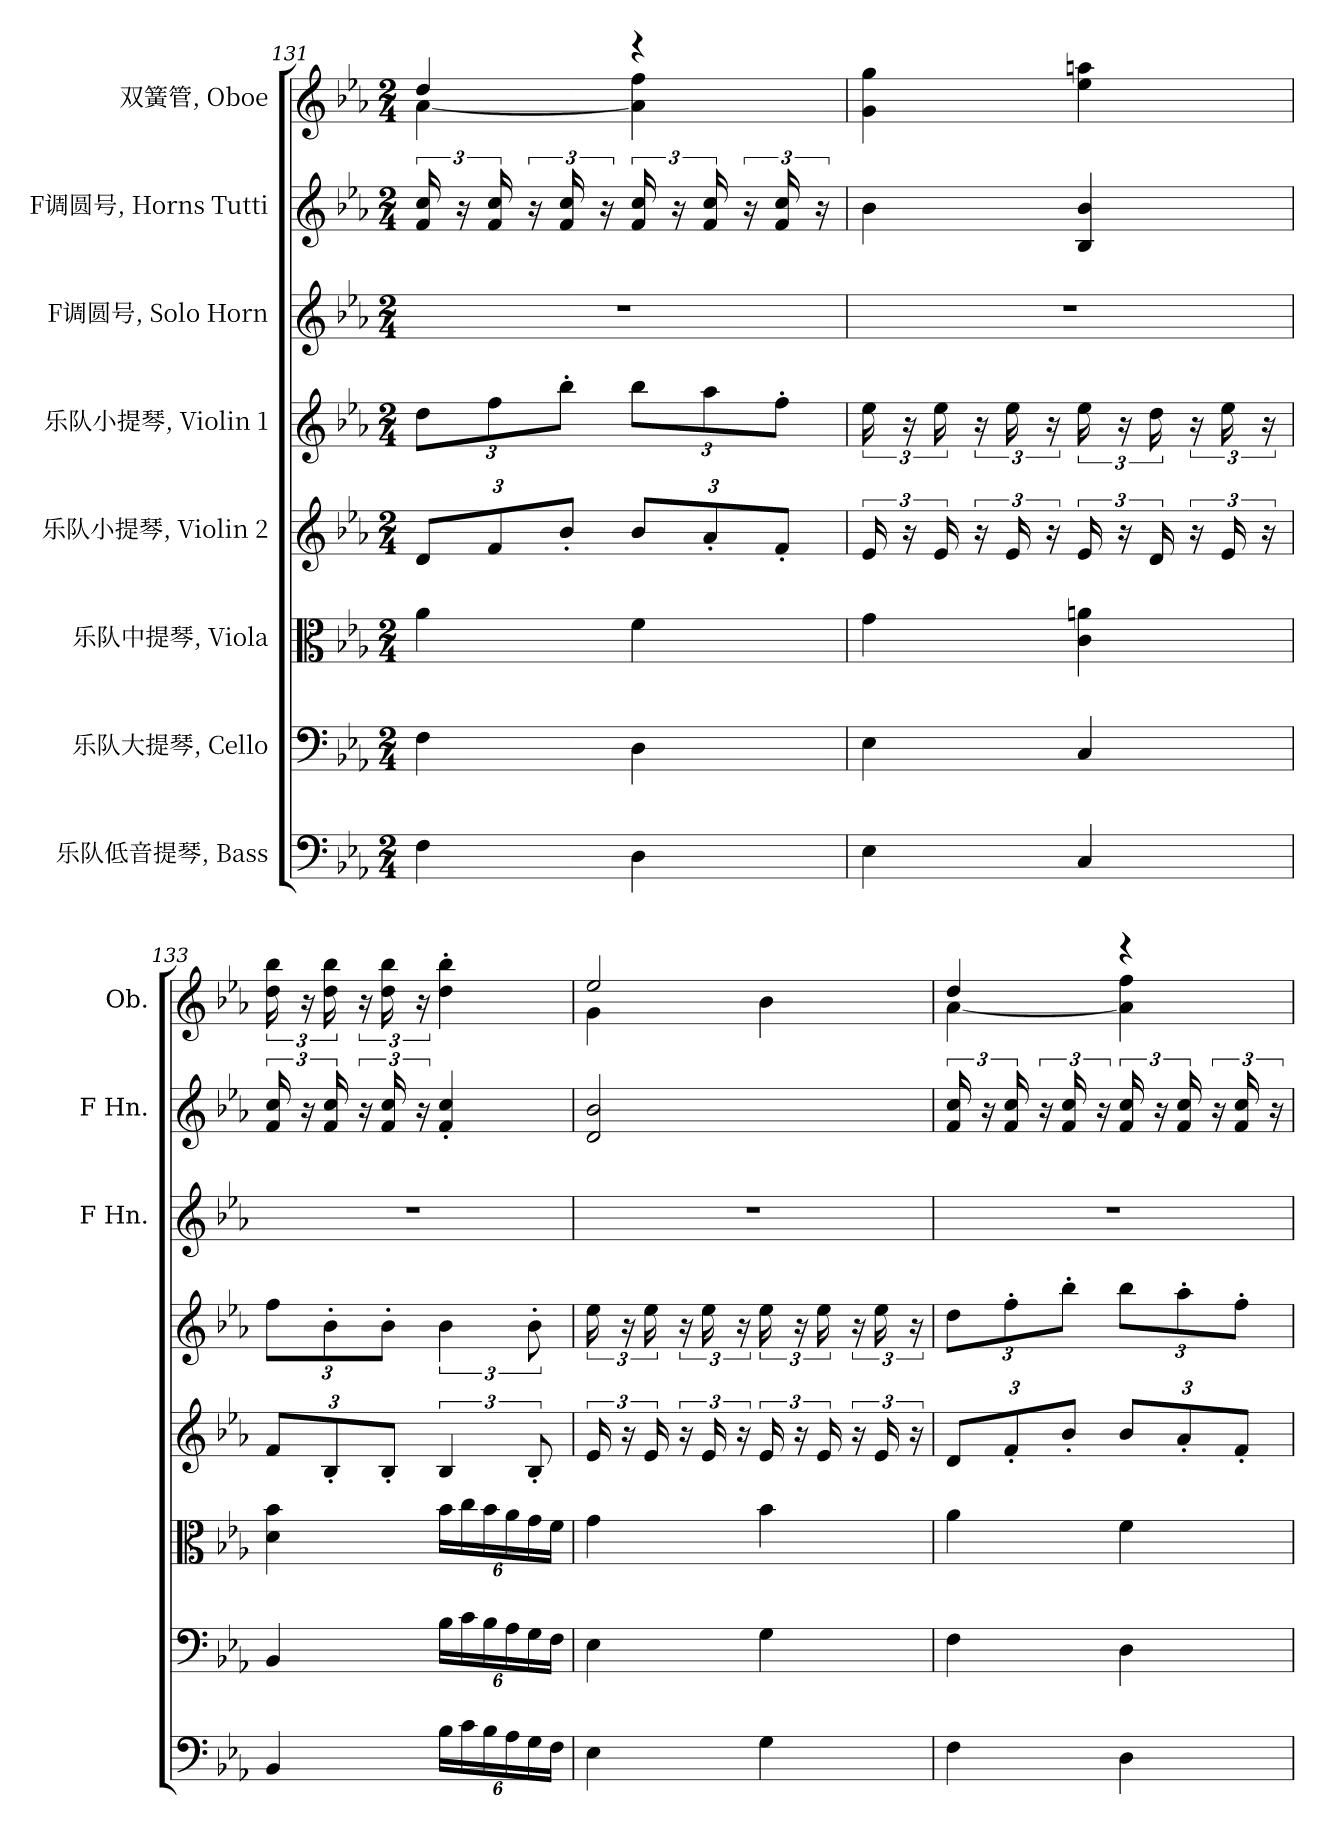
**kern	**kern	**kern	**kern	**kern	**kern	**kern	**kern
*part8	*part7	*part6	*part5	*part4	*part3	*part2	*part1
*staff8	*staff7	*staff6	*staff5	*staff4	*staff3	*staff2	*staff1
*I"乐队低音提琴, Bass	*I"乐队大提琴, Cello	*I"乐队中提琴, Viola	*I"乐队小提琴, Violin 2	*I"乐队小提琴, Violin 1	*I"F调圆号, Solo Horn	*I"F调圆号, Horns Tutti	*I"双簧管, Oboe
*	*	*	*	*	*I'F Hn.	*I'F Hn.	*I'Ob.
*clefF4	*clefF4	*clefC3	*clefG2	*clefG2	*clefG2	*clefG2	*clefG2
*ITrd7c12	*	*	*	*	*ITrd4c7	*ITrd4c7	*
*k[b-e-a-]	*k[b-e-a-]	*k[b-e-a-]	*k[b-e-a-]	*k[b-e-a-]	*k[b-e-a-d-]	*k[b-e-a-d-]	*k[b-e-a-]
*M2/4	*M2/4	*M2/4	*M2/4	*M2/4	*M2/4	*M2/4	*M2/4
*	*	*	*Xbrackettup	*Xbrackettup	*	*	*
=131	=131	=131	=131	=131	=131	=131	=131
*	*	*	*	*	*	*	*^
4FF\	4F\	4a-\	12d/L	12dd\L	2r	24B-/ 24f/	4dd/	[4a-\
.	.	.	.	.	.	24r	.	.
.	.	.	12f/	12ff\	.	24B-/ 24f/	.	.
.	.	.	.	.	.	24r	.	.
.	.	.	12b-'/J	12bb-'\J	.	24B-/ 24f/	.	.
.	.	.	.	.	.	24r	.	.
4DD\	4D\	4f\	12b-/L	12bb-\L	.	24B-/ 24f/	4r	4a-\] 4ff\
.	.	.	.	.	.	24r	.	.
.	.	.	12a-'/	12aa-\	.	24B-/ 24f/	.	.
.	.	.	.	.	.	24r	.	.
.	.	.	12f'/J	12ff'\J	.	24B-/ 24f/	.	.
.	.	.	.	.	.	24r	.	.
*	*	*	*	*	*	*	*v	*v
!!LO:PB:g=z
=132	=132	=132	=132	=132	=132	=132	=132
*	*	*	*brackettup	*brackettup	*	*	*
4EE-\	4E-\	4g\	24e-/	24ee-\	2r	4e-\	4g\ 4gg\
.	.	.	24r	24r	.	.	.
.	.	.	24e-/	24ee-\	.	.	.
.	.	.	24r	24r	.	.	.
.	.	.	24e-/	24ee-\	.	.	.
.	.	.	24r	24r	.	.	.
4CC/	4C/	4c\ 4an\	24e-/	24ee-\	.	4E-/ 4e-/	4ee-\ 4aan\
.	.	.	24r	24r	.	.	.
.	.	.	24d/	24dd\	.	.	.
.	.	.	24r	24r	.	.	.
.	.	.	24e-/	24ee-\	.	.	.
.	.	.	24r	24r	.	.	.
=133	=133	=133	=133	=133	=133	=133	=133
*	*	*	*Xbrackettup	*Xbrackettup	*	*	*
4BBB-/	4BB-/	4d\ 4b-\	12f/L	12ff\L	2r	24B-/ 24f/	24dd\ 24bb-\
.	.	.	.	.	.	24r	24r
.	.	.	12B-'/	12b-'\	.	24B-/ 24f/	24dd\ 24bb-\
.	.	.	.	.	.	24r	24r
.	.	.	12B-'/J	12b-'\J	.	24B-/ 24f/	24dd\ 24bb-\
.	.	.	.	.	.	24r	24r
*Xbrackettup	*Xbrackettup	*Xbrackettup	*brackettup	*brackettup	*	*	*
24BB-\LL	24B-\LL	24b-\LL	6B-/	6b-\	.	4B-/' 4f/'	4dd\' 4bb-\'
24C\	24c\	24cc\	.	.	.	.	.
24BB-\	24B-\	24b-\	.	.	.	.	.
24AA-\	24A-\	24a-\	.	.	.	.	.
24GG\	24G\	24g\	12B-'/	12b-'\	.	.	.
24FF\JJ	24F\JJ	24f\JJ	.	.	.	.	.
!!LO:PB:g=z
=134	=134	=134	=134	=134	=134	=134	=134
*	*	*	*	*	*	*	*^
4EE-\	4E-\	4g\	24e-/	24ee-\	2r	2G/ 2e-/	2ee-/	4g\
.	.	.	24r	24r	.	.	.	.
.	.	.	24e-/	24ee-\	.	.	.	.
.	.	.	24r	24r	.	.	.	.
.	.	.	24e-/	24ee-\	.	.	.	.
.	.	.	24r	24r	.	.	.	.
4GG\	4G\	4b-\	24e-/	24ee-\	.	.	.	4b-\
.	.	.	24r	24r	.	.	.	.
.	.	.	24e-/	24ee-\	.	.	.	.
.	.	.	24r	24r	.	.	.	.
.	.	.	24e-/	24ee-\	.	.	.	.
.	.	.	24r	24r	.	.	.	.
=135	=135	=135	=135	=135	=135	=135	=135	=135
*	*	*	*Xbrackettup	*Xbrackettup	*	*	*	*
4FF\	4F\	4a-\	12d/L	12dd\L	2r	24B-/ 24f/	4dd/	[4a-\
.	.	.	.	.	.	24r	.	.
.	.	.	12f'/	12ff'\	.	24B-/ 24f/	.	.
.	.	.	.	.	.	24r	.	.
.	.	.	12b-'/J	12bb-'\J	.	24B-/ 24f/	.	.
.	.	.	.	.	.	24r	.	.
4DD\	4D\	4f\	12b-/L	12bb-\L	.	24B-/ 24f/	4r	4a-\] 4ff\
.	.	.	.	.	.	24r	.	.
.	.	.	12a-'/	12aa-'\	.	24B-/ 24f/	.	.
.	.	.	.	.	.	24r	.	.
.	.	.	12f'/J	12ff'\J	.	24B-/ 24f/	.	.
.	.	.	.	.	.	24r	.	.
*	*	*	*	*	*	*	*v	*v
=	=	=	=	=	=	=	=
*-	*-	*-	*-	*-	*-	*-	*-
